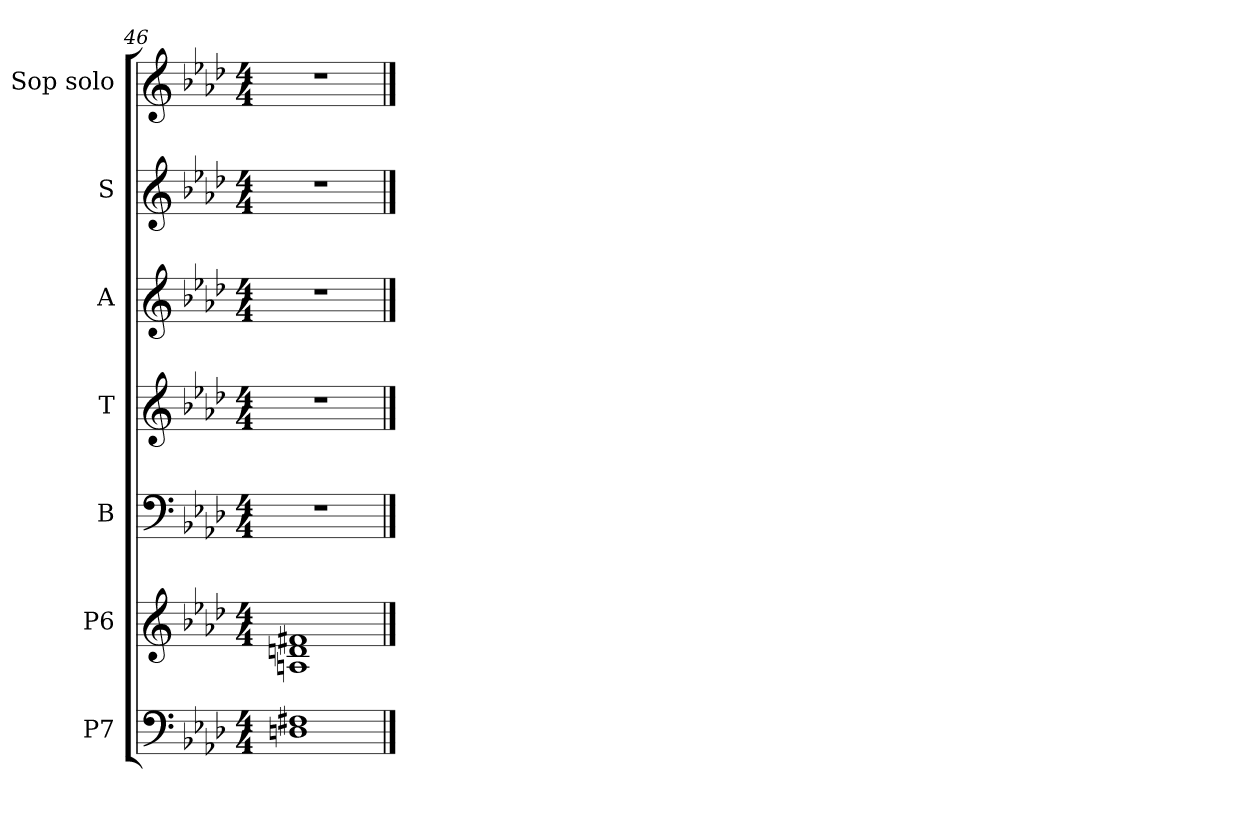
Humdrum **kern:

**kern	**kern	**kern	**kern	**kern	**kern	**kern
*part7	*part6	*part5	*part4	*part3	*part2	*part1
*staff7	*staff6	*staff5	*staff4	*staff3	*staff2	*staff1
*I"P7	*I"P6	*I"B	*I"T	*I"A	*I"S	*I"Sop solo
!!LO:PB:g=z
*clefF4	*clefG2	*clefF4	*clefG2	*clefG2	*clefG2	*clefG2
*k[b-e-a-d-]	*k[b-e-a-d-]	*k[b-e-a-d-]	*k[b-e-a-d-]	*k[b-e-a-d-]	*k[b-e-a-d-]	*k[b-e-a-d-]
*A-:	*A-:	*A-:	*A-:	*A-:	*A-:	*A-:
*M4/4	*M4/4	*M4/4	*M4/4	*M4/4	*M4/4	*M4/4
=46	=46	=46	=46	=46	=46	=46
*^	*^	*	*	*	*	*
*	*	*	*^	*	*	*	*	*
1Dn 1F#X	1ryy	1An 1dn 1f#X	1ryy	1ryy	1r	1r	1r	1r	1r
*v	*v	*	*	*	*	*	*	*	*
*	*v	*v	*v	*	*	*	*	*
==	==	==	==	==	==	==
*-	*-	*-	*-	*-	*-	*-
